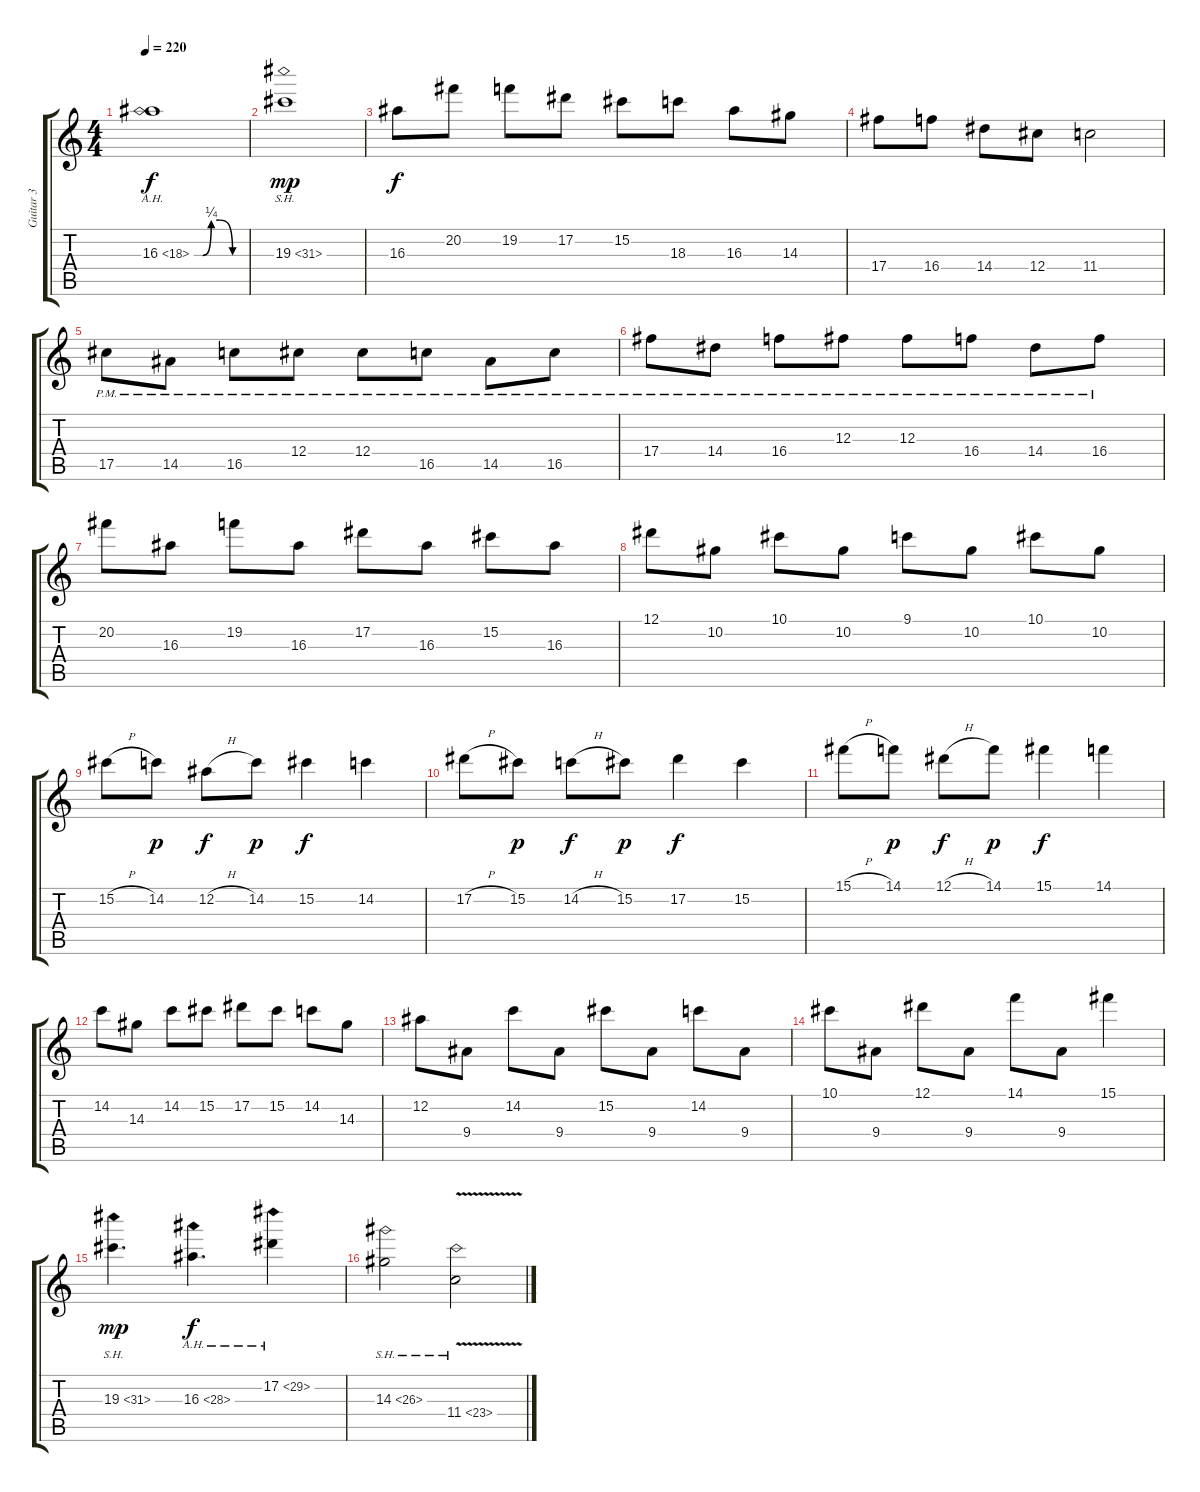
\track ("Guitar 3" "Guitar 3") {instrument distortionguitar}
\staff {score tabs}
\tuning (Eb4 Bb3 Gb3 Db3 Ab2 Eb2) {hide}
\ts (4 4)
\tempo 220
\clef g2
\ks c
16.3{be (custom 0 0 10 0 20 1 30 1 45 0 60 0) ah 2}.1{dy f} |
19.3{sh 12}.1{dy mp} |
16.3.8{dy f} 20.2.8 19.2.8 17.2.8 15.2.8 18.3.8 16.3.8 14.3.8 |
17.4.8 16.4.8 14.4.8 12.4.8 11.4.2 |
17.5{pm}.8 14.5{pm}.8 16.5{pm}.8 12.4{pm}.8 12.4{pm}.8 16.5{pm}.8 14.5{pm}.8 16.5{pm}.8 |
17.4{pm}.8 14.4{pm}.8 16.4{pm}.8 12.3{pm}.8 12.3{pm}.8 16.4{pm}.8 14.4{pm}.8 16.4{pm}.8 |
20.2.8 16.3.8 19.2.8 16.3.8 17.2.8 16.3.8 15.2.8 16.3.8 |
12.1.8 10.2.8 10.1.8 10.2.8 9.1.8 10.2.8 10.1.8 10.2.8 |
15.2{h}.8 14.2.8{dy p} 12.2{h}.8{dy f} 14.2.8{dy p} 15.2.4{dy f} 14.2.4 |
17.2{h}.8 15.2.8{dy p} 14.2{h}.8{dy f} 15.2.8{dy p} 17.2.4{dy f} 15.2.4 |
15.1{h}.8 14.1.8{dy p} 12.1{h}.8{dy f} 14.1.8{dy p} 15.1.4{dy f} 14.1.4 |
14.2.8 14.3.8 14.2.8 15.2.8 17.2.8 15.2.8 14.2.8 14.3.8 |
12.2.8 9.4.8 14.2.8 9.4.8 15.2.8 9.4.8 14.2.8 9.4.8 |
10.1.8 9.4.8 12.1.8 9.4.8 14.1.8 9.4.8 15.1.4 |
19.3{sh 12}.4{d dy mp} 16.3{ah 12}.4{d dy f} 17.2{ah 12}.4 |
14.3{sh 12}.2 11.4{sh 12 v}.2
